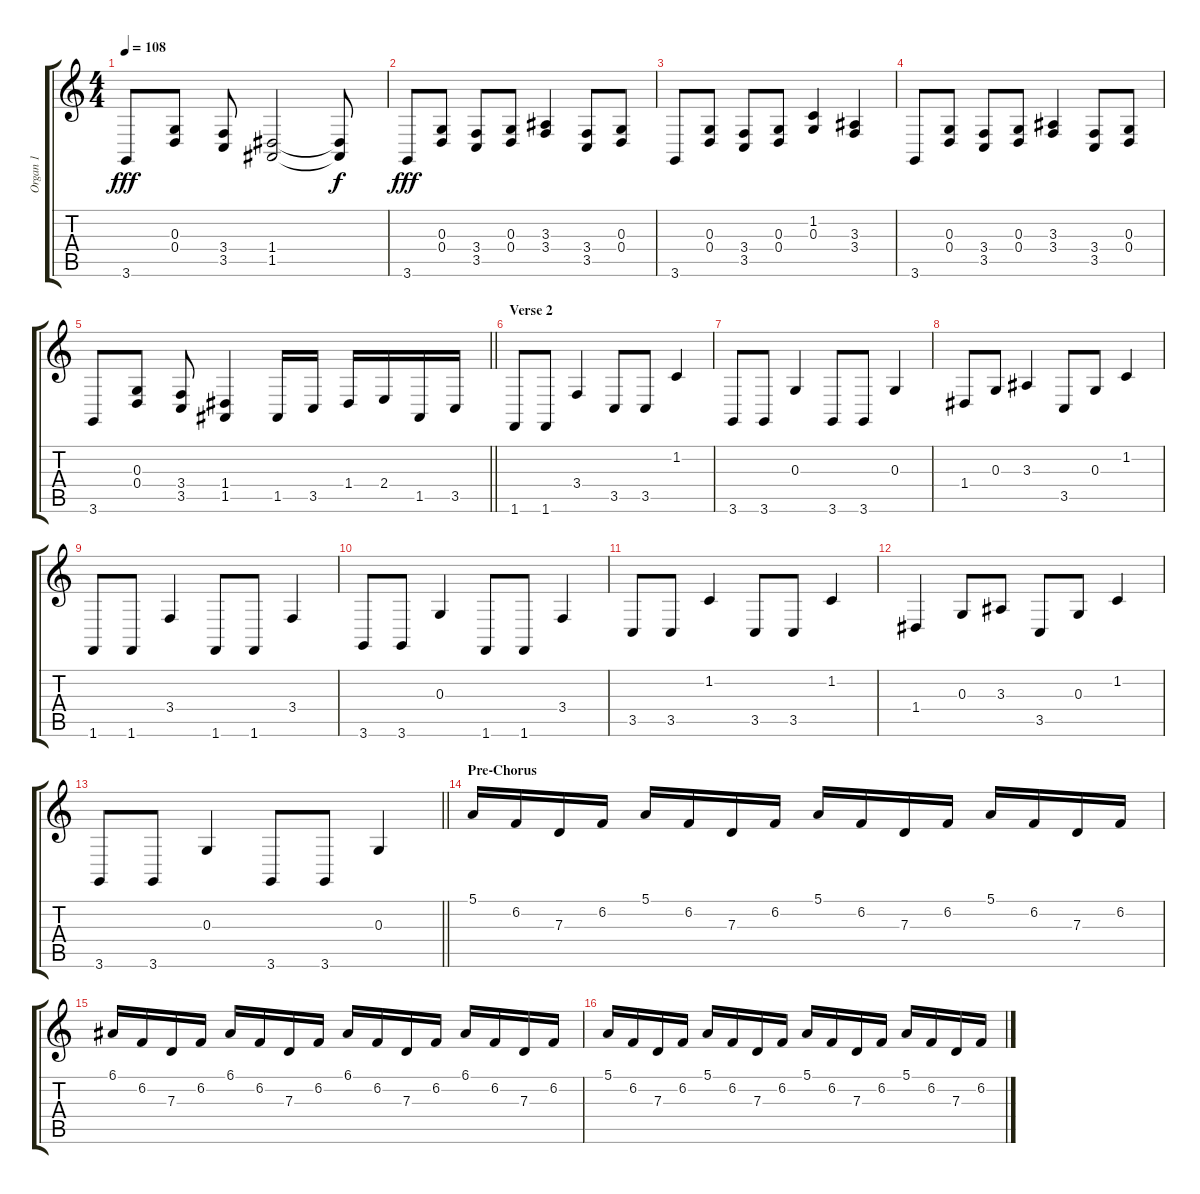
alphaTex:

\track ("Organ 1" "Organ 1") {instrument drawbarorgan}
\staff {score tabs}
\tuning (E4 B3 G3 D3 A2 E2) {hide}
\ts (4 4)
\tempo 108
\clef g2
\ks c
3.6.8{dy fff} (0.3 0.4).8 (3.4 3.5).8 (1.4 1.5).2 (1.4{t} 1.5{t}).8{dy f} |
3.6.8{dy fff} (0.3 0.4).8 (3.4 3.5).8 (0.3 0.4).8 (3.3 3.4).4 (3.4 3.5).8 (0.3 0.4).8 |
3.6.8 (0.3 0.4).8 (3.4 3.5).8 (0.3 0.4).8 (1.2 0.3).4 (3.3 3.4).4 |
3.6.8 (0.3 0.4).8 (3.4 3.5).8 (0.3 0.4).8 (3.3 3.4).4 (3.4 3.5).8 (0.3 0.4).8 |
\barLineRight lightlight
3.6.8 (0.3 0.4).8 (3.4 3.5).8 (1.4 1.5).4 1.5.16 3.5.16 1.4.16 2.4.16 1.5.16 3.5.16 |
\section ("" "Verse 2")
1.6.8 1.6.8 3.4.4 3.5.8 3.5.8 1.2.4 |
3.6.8 3.6.8 0.3.4 3.6.8 3.6.8 0.3.4 |
1.4.8 0.3.8 3.3.4 3.5.8 0.3.8 1.2.4 |
1.6.8 1.6.8 3.4.4 1.6.8 1.6.8 3.4.4 |
3.6.8 3.6.8 0.3.4 1.6.8 1.6.8 3.4.4 |
3.5.8 3.5.8 1.2.4 3.5.8 3.5.8 1.2.4 |
1.4.4 0.3.8 3.3.8 3.5.8 0.3.8 1.2.4 |
\barLineRight lightlight
3.6.8 3.6.8 0.3.4 3.6.8 3.6.8 0.3.4 |
\section ("" "Pre-Chorus")
5.1.16 6.2.16 7.3.16 6.2.16 5.1.16 6.2.16 7.3.16 6.2.16 5.1.16 6.2.16 7.3.16 6.2.16 5.1.16 6.2.16 7.3.16 6.2.16 |
6.1.16 6.2.16 7.3.16 6.2.16 6.1.16 6.2.16 7.3.16 6.2.16 6.1.16 6.2.16 7.3.16 6.2.16 6.1.16 6.2.16 7.3.16 6.2.16 |
5.1.16 6.2.16 7.3.16 6.2.16 5.1.16 6.2.16 7.3.16 6.2.16 5.1.16 6.2.16 7.3.16 6.2.16 5.1.16 6.2.16 7.3.16 6.2.16
